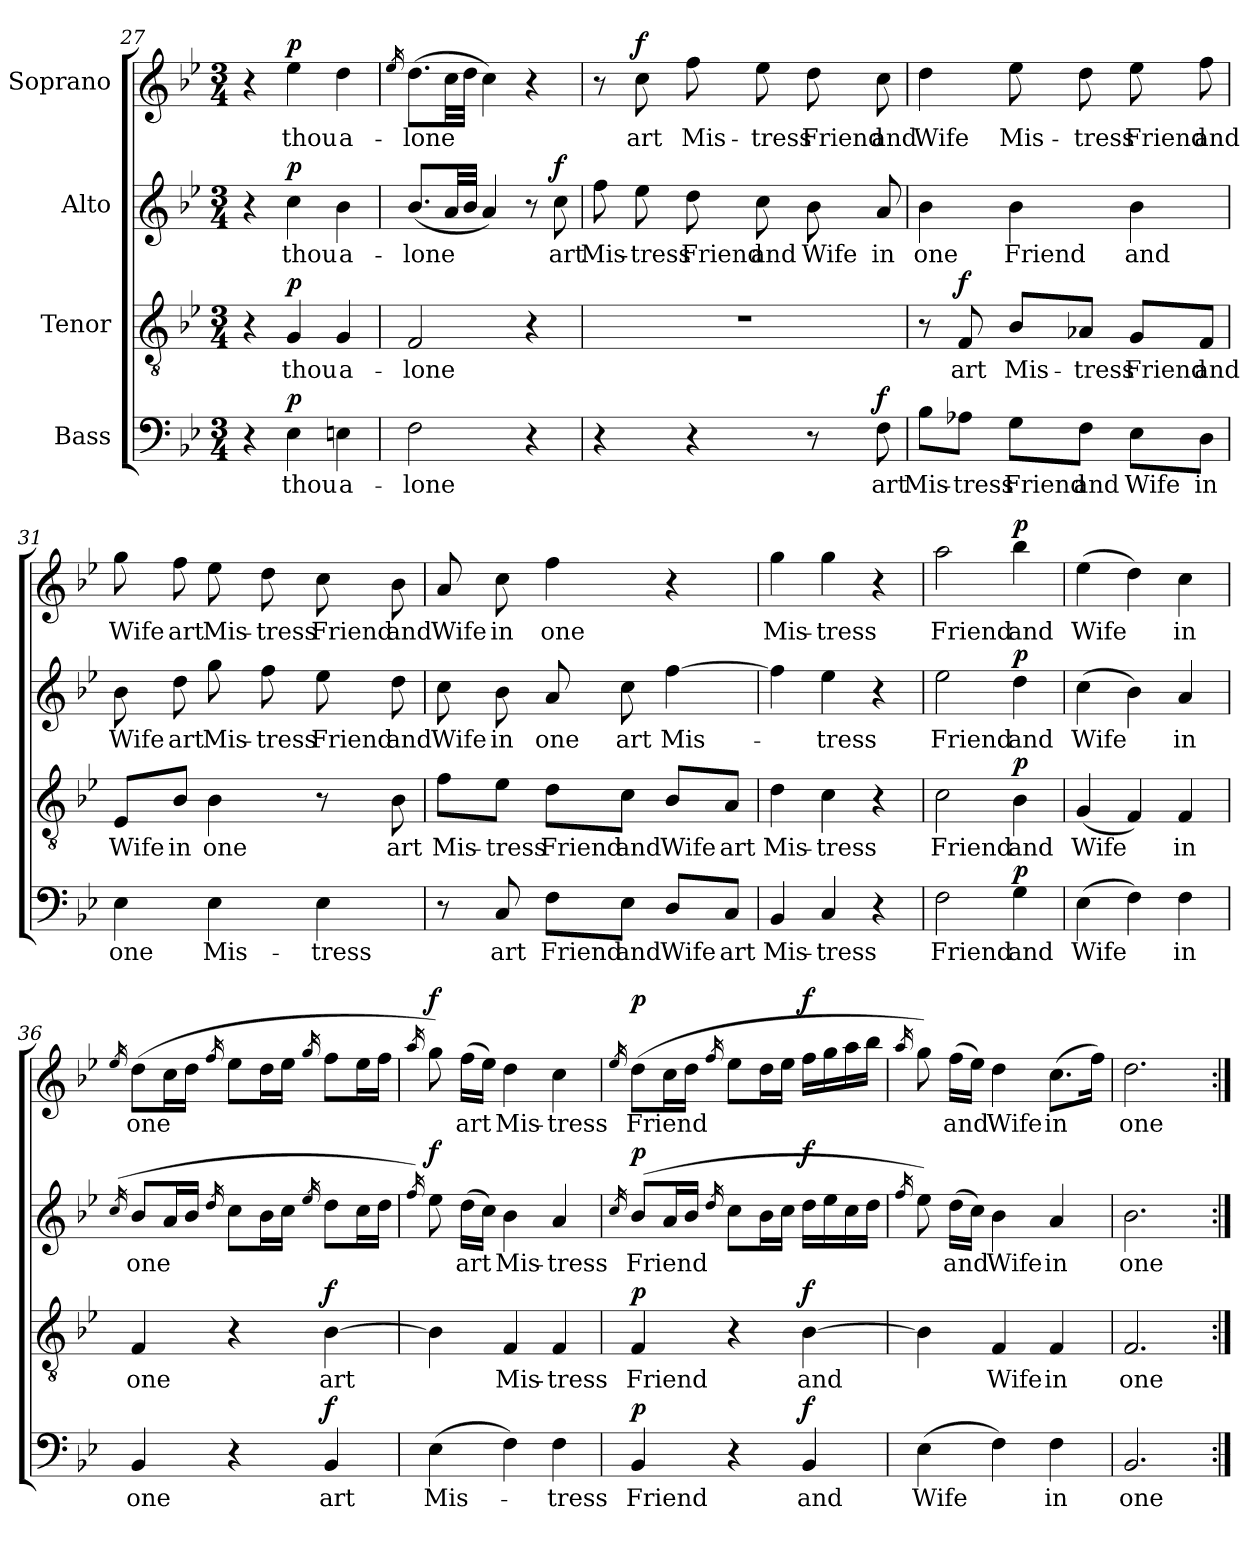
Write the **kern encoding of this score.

**kern	**text	**dynam	**kern	**text	**dynam	**kern	**text	**dynam	**kern	**text	**dynam
*part4	*part4	*part4	*part3	*part3	*part3	*part2	*part2	*part2	*part1	*part1	*part1
*staff4	*staff4	*staff4	*staff3	*staff3	*staff3	*staff2	*staff2	*staff2	*staff1	*staff1	*staff1
*I"Bass	*	*	*I"Tenor	*	*	*I"Alto	*	*	*I"Soprano	*	*
!!LO:LB:g=z
*clefF4	*	*	*clefGv2	*	*	*clefG2	*	*	*clefG2	*	*
*k[b-e-]	*	*	*k[b-e-]	*	*	*k[b-e-]	*	*	*k[b-e-]	*	*
*M3/4	*	*	*M3/4	*	*	*M3/4	*	*	*M3/4	*	*
=27	=27	=27	=27	=27	=27	=27	=27	=27	=27	=27	=27
4r	.	.	4r	.	.	4r	.	.	4r	.	.
!	!LO:LY:b	!LO:DY:a	!	!LO:LY:b	!LO:DY:a	!	!LO:LY:b	!LO:DY:a	!	!LO:LY:b	!LO:DY:a
4E-\	thou	p	4G/	thou	p	4cc\	thou	p	4ee-\	thou	p
!	!LO:LY:b	!	!	!LO:LY:b	!	!	!LO:LY:b	!	!	!LO:LY:b	!
4En\	a-	.	4G/	a-	.	4b-\	a-	.	4dd\	a-	.
=28	=28	=28	=28	=28	=28	=28	=28	=28	=28	=28	=28
.	.	.	.	.	.	.	.	.	16qee-/	.	.
!	!LO:LY:b	!	!	!LO:LY:b	!	!	!LO:LY:b	!	!	!LO:LY:b	!
2F\	-lone	.	2F/	-lone	.	(8.b-/L	-lone	.	(8.dd\L	-lone	.
.	.	.	.	.	.	32a/LL	.	.	32cc\LL	.	.
.	.	.	.	.	.	32b-/JJJ	.	.	32dd\JJJ	.	.
.	.	.	.	.	.	4a/)	.	.	4cc\)	.	.
4r	.	.	4r	.	.	8r	.	.	4r	.	.
!	!	!	!	!	!	!	!LO:LY:b	!LO:DY:a	!	!	!
.	.	.	.	.	.	8cc\	art	f	.	.	.
=29	=29	=29	=29	=29	=29	=29	=29	=29	=29	=29	=29
!	!	!	!	!	!	!	!LO:LY:b	!	!	!	!
4r	.	.	2.r	.	.	8ff\	Mis-	.	8r	.	.
!	!	!	!	!	!	!	!LO:LY:b	!	!	!LO:LY:b	!LO:DY:a
.	.	.	.	.	.	8ee-\	-tress	.	8cc\	art	f
!	!	!	!	!	!	!	!LO:LY:b	!	!	!LO:LY:b	!
4r	.	.	.	.	.	8dd\	Friend	.	8ff\	Mis-	.
!	!	!	!	!	!	!	!LO:LY:b	!	!	!LO:LY:b	!
.	.	.	.	.	.	8cc\	and	.	8ee-\	-tress	.
!	!	!	!	!	!	!	!LO:LY:b	!	!	!LO:LY:b	!
8r	.	.	.	.	.	8b-\	Wife	.	8dd\	Friend	.
!	!LO:LY:b	!LO:DY:a	!	!	!	!	!LO:LY:b	!	!	!LO:LY:b	!
8F\	art	f	.	.	.	8a/	in	.	8cc\	and	.
=30	=30	=30	=30	=30	=30	=30	=30	=30	=30	=30	=30
!	!LO:LY:b	!	!	!	!	!	!LO:LY:b	!	!	!LO:LY:b	!
8B-\L	Mis-	.	8r	.	.	4b-\	one	.	4dd\	Wife	.
!	!LO:LY:b	!	!	!LO:LY:b	!LO:DY:a	!	!	!	!	!	!
8A-X\J	-tress	.	8F/	art	f	.	.	.	.	.	.
!	!LO:LY:b	!	!	!LO:LY:b	!	!	!LO:LY:b	!	!	!LO:LY:b	!
8G\L	Friend	.	8B-/L	Mis-	.	4b-\	Friend	.	8ee-\	Mis-	.
!	!LO:LY:b	!	!	!LO:LY:b	!	!	!	!	!	!LO:LY:b	!
8F\J	and	.	8A-X/J	-tress	.	.	.	.	8dd\	-tress	.
!	!LO:LY:b	!	!	!LO:LY:b	!	!	!LO:LY:b	!	!	!LO:LY:b	!
8E-\L	Wife	.	8G/L	Friend	.	4b-\	and	.	8ee-\	Friend	.
!	!LO:LY:b	!	!	!LO:LY:b	!	!	!	!	!	!LO:LY:b	!
8D\J	in	.	8F/J	and	.	.	.	.	8ff\	and	.
!!LO:PB:g=z
=31	=31	=31	=31	=31	=31	=31	=31	=31	=31	=31	=31
!	!LO:LY:b	!	!	!LO:LY:b	!	!	!LO:LY:b	!	!	!LO:LY:b	!
4E-\	one	.	8E-/L	Wife	.	8b-\	Wife	.	8gg\	Wife	.
!	!	!	!	!LO:LY:b	!	!	!LO:LY:b	!	!	!LO:LY:b	!
.	.	.	8B-/J	in	.	8dd\	art	.	8ff\	art	.
!	!LO:LY:b	!	!	!LO:LY:b	!	!	!LO:LY:b	!	!	!LO:LY:b	!
4E-\	Mis-	.	4B-\	one	.	8gg\	Mis-	.	8ee-\	Mis-	.
!	!	!	!	!	!	!	!LO:LY:b	!	!	!LO:LY:b	!
.	.	.	.	.	.	8ff\	-tress	.	8dd\	-tress	.
!	!LO:LY:b	!	!	!	!	!	!LO:LY:b	!	!	!LO:LY:b	!
4E-\	-tress	.	8r	.	.	8ee-\	Friend	.	8cc\	Friend	.
!	!	!	!	!LO:LY:b	!	!	!LO:LY:b	!	!	!LO:LY:b	!
.	.	.	8B-\	art	.	8dd\	and	.	8b-\	and	.
=32	=32	=32	=32	=32	=32	=32	=32	=32	=32	=32	=32
!	!	!	!	!LO:LY:b	!	!	!LO:LY:b	!	!	!LO:LY:b	!
8r	.	.	8f\L	Mis-	.	8cc\	Wife	.	8a/	Wife	.
!	!LO:LY:b	!	!	!LO:LY:b	!	!	!LO:LY:b	!	!	!LO:LY:b	!
8C/	art	.	8e-\J	-tress	.	8b-\	in	.	8cc\	in	.
!	!LO:LY:b	!	!	!LO:LY:b	!	!	!LO:LY:b	!	!	!LO:LY:b	!
8F\L	Friend	.	8d\L	Friend	.	8a/	one	.	4ff\	one	.
!	!LO:LY:b	!	!	!LO:LY:b	!	!	!LO:LY:b	!	!	!	!
8E-\J	and	.	8c\J	and	.	8cc\	art	.	.	.	.
!	!LO:LY:b	!	!	!LO:LY:b	!	!	!LO:LY:b	!	!	!	!
8D/L	Wife	.	8B-/L	Wife	.	[4ff\	Mis-	.	4r	.	.
!	!LO:LY:b	!	!	!LO:LY:b	!	!	!	!	!	!	!
8C/J	art	.	8A/J	art	.	.	.	.	.	.	.
=33	=33	=33	=33	=33	=33	=33	=33	=33	=33	=33	=33
!	!LO:LY:b	!	!	!LO:LY:b	!	!	!	!	!	!LO:LY:b	!
4BB-/	Mis-	.	4d\	Mis-	.	4ff\]	.	.	4gg\	Mis-	.
!	!LO:LY:b	!	!	!LO:LY:b	!	!	!LO:LY:b	!	!	!LO:LY:b	!
4C/	-tress	.	4c\	-tress	.	4ee-\	-tress	.	4gg\	-tress	.
4r	.	.	4r	.	.	4r	.	.	4r	.	.
=34	=34	=34	=34	=34	=34	=34	=34	=34	=34	=34	=34
!	!LO:LY:b	!	!	!LO:LY:b	!	!	!LO:LY:b	!	!	!LO:LY:b	!
2F\	Friend	.	2c\	Friend	.	2ee-\	Friend	.	2aa\	Friend	.
!	!LO:LY:b	!LO:DY:a	!	!LO:LY:b	!LO:DY:a	!	!LO:LY:b	!LO:DY:a	!	!LO:LY:b	!LO:DY:a
4G\	and	p	4B-\	and	p	4dd\	and	p	4bb-\	and	p
=35	=35	=35	=35	=35	=35	=35	=35	=35	=35	=35	=35
!	!LO:LY:b	!	!	!LO:LY:b	!	!	!LO:LY:b	!	!	!LO:LY:b	!
(4E-\	Wife	.	(4G/	Wife	.	(4cc\	Wife	.	(4ee-\	Wife	.
4F\)	.	.	4F/)	.	.	4b-\)	.	.	4dd\)	.	.
!	!LO:LY:b	!	!	!LO:LY:b	!	!	!LO:LY:b	!	!	!LO:LY:b	!
4F\	in	.	4F/	in	.	4a/	in	.	4cc\	in	.
!!LO:LB:g=z
=36	=36	=36	=36	=36	=36	=36	=36	=36	=36	=36	=36
.	.	.	.	.	.	(16qcc/	.	.	16qee-/	.	.
!	!LO:LY:b	!	!	!LO:LY:b	!	!	!LO:LY:b	!	!	!LO:LY:b	!
4BB-/	one	.	4F/	one	.	8b-/L	one	.	(8dd\L	one	.
.	.	.	.	.	.	16a/L	.	.	16cc\L	.	.
.	.	.	.	.	.	16b-/JJ	.	.	16dd\JJ	.	.
.	.	.	.	.	.	16qdd/	.	.	16qff/	.	.
4r	.	.	4r	.	.	8cc\L	.	.	8ee-\L	.	.
.	.	.	.	.	.	16b-\L	.	.	16dd\L	.	.
.	.	.	.	.	.	16cc\JJ	.	.	16ee-\JJ	.	.
.	.	.	.	.	.	16qee-/	.	.	16qgg/	.	.
!	!LO:LY:b	!LO:DY:a	!	!LO:LY:b	!LO:DY:a	!	!	!	!	!	!
4BB-/	art	f	[4B-\	art	f	8dd\L	.	.	8ff\L	.	.
.	.	.	.	.	.	16cc\L	.	.	16ee-\L	.	.
.	.	.	.	.	.	16dd\JJ	.	.	16ff\JJ	.	.
=37	=37	=37	=37	=37	=37	=37	=37	=37	=37	=37	=37
.	.	.	.	.	.	16qff/)	.	.	16qaa/	.	.
!	!LO:LY:b	!	!	!	!	!	!	!LO:DY:a	!	!	!LO:DY:a
(4E-\	Mis-	.	4B-\]	.	.	8ee-\	.	f	8gg\)	.	f
!	!	!	!	!	!	!	!LO:LY:b	!	!	!LO:LY:b	!
.	.	.	.	.	.	(16dd\LL	art	.	(16ff\LL	art	.
.	.	.	.	.	.	16cc\JJ)	.	.	16ee-\JJ)	.	.
!	!	!	!	!LO:LY:b	!	!	!LO:LY:b	!	!	!LO:LY:b	!
4F\)	.	.	4F/	Mis-	.	4b-\	Mis-	.	4dd\	Mis-	.
!	!LO:LY:b	!	!	!LO:LY:b	!	!	!LO:LY:b	!	!	!LO:LY:b	!
4F\	-tress	.	4F/	-tress	.	4a/	-tress	.	4cc\	-tress	.
=38	=38	=38	=38	=38	=38	=38	=38	=38	=38	=38	=38
.	.	.	.	.	.	16qcc/	.	.	16qee-/	.	.
!	!LO:LY:b	!LO:DY:a	!	!LO:LY:b	!LO:DY:a	!	!LO:LY:b	!LO:DY:a	!	!LO:LY:b	!LO:DY:a
4BB-/	Friend	p	4F/	Friend	p	(8b-/L	Friend	p	(8dd\L	Friend	p
.	.	.	.	.	.	16a/L	.	.	16cc\L	.	.
.	.	.	.	.	.	16b-/JJ	.	.	16dd\JJ	.	.
.	.	.	.	.	.	16qdd/	.	.	16qff/	.	.
4r	.	.	4r	.	.	8cc\L	.	.	8ee-\L	.	.
.	.	.	.	.	.	16b-\L	.	.	16dd\L	.	.
.	.	.	.	.	.	16cc\JJ	.	.	16ee-\JJ	.	.
!	!LO:LY:b	!LO:DY:a	!	!LO:LY:b	!LO:DY:a	!	!	!LO:DY:a	!	!	!LO:DY:a
4BB-/	and	f	[4B-\	and	f	16dd\LL	.	f	16ff\LL	.	f
.	.	.	.	.	.	16ee-\	.	.	16gg\	.	.
.	.	.	.	.	.	16cc\	.	.	16aa\	.	.
.	.	.	.	.	.	16dd\JJ	.	.	16bb-\JJ	.	.
=39	=39	=39	=39	=39	=39	=39	=39	=39	=39	=39	=39
.	.	.	.	.	.	16qff/	.	.	16qaa/	.	.
!	!LO:LY:b	!	!	!	!	!	!	!	!	!	!
(4E-\	Wife	.	4B-\]	.	.	8ee-\)	.	.	8gg\)	.	.
!	!	!	!	!	!	!	!LO:LY:b	!	!	!LO:LY:b	!
.	.	.	.	.	.	(16dd\LL	and	.	(16ff\LL	and	.
.	.	.	.	.	.	16cc\JJ)	.	.	16ee-\JJ)	.	.
!	!	!	!	!LO:LY:b	!	!	!LO:LY:b	!	!	!LO:LY:b	!
4F\)	.	.	4F/	Wife	.	4b-\	Wife	.	4dd\	Wife	.
!	!LO:LY:b	!	!	!LO:LY:b	!	!	!LO:LY:b	!	!	!LO:LY:b	!
4F\	in	.	4F/	in	.	4a/	in	.	(8.cc\L	in	.
.	.	.	.	.	.	.	.	.	16ff\Jk)	.	.
=40	=40	=40	=40	=40	=40	=40	=40	=40	=40	=40	=40
!	!LO:LY:b	!	!	!LO:LY:b	!	!	!LO:LY:b	!	!	!LO:LY:b	!
2.BB-/	one	.	2.F/	one	.	2.b-\	one	.	2.dd\	one	.
=:|!	=:|!	=:|!	=:|!	=:|!	=:|!	=:|!	=:|!	=:|!	=:|!	=:|!	=:|!
*-	*-	*-	*-	*-	*-	*-	*-	*-	*-	*-	*-
